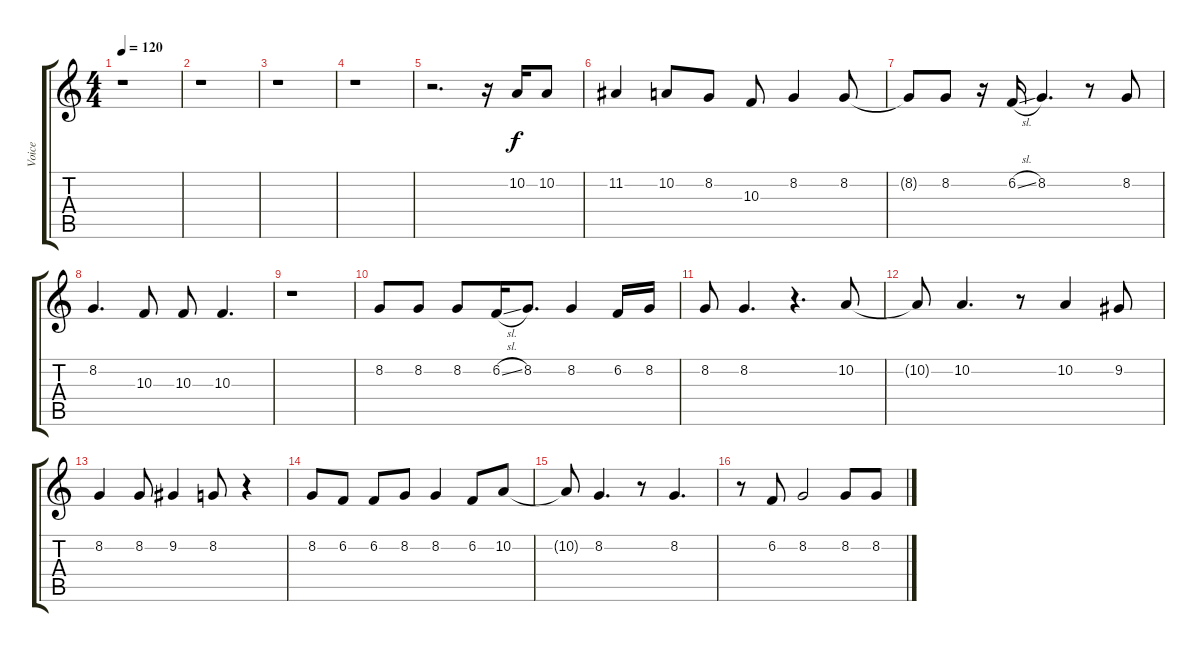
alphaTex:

\track ("Voice" "Voice") {instrument tenorsax}
\staff {score tabs}
\tuning (E4 B3 G3 D3 A2 E2) {hide}
\ts (4 4)
\tempo 120
\clef g2
\ks c
r.1{dy f} |
r.1 |
r.1 |
r.1 |
r.2{d} r.16 10.2.16 10.2.8 |
11.2.4 10.2.8 8.2.8 10.3.8 8.2.4 8.2.8 |
8.2{t}.8 8.2.8 r.16 6.2{sl}.16 8.2.4{d} r.8 8.2.8 |
8.2.4{d} 10.3.8 10.3.8 10.3.4{d} |
r.1 |
8.2.8 8.2.8 8.2.8 6.2{sl}.16 8.2.8{d} 8.2.4 6.2.16 8.2.16 |
8.2.8 8.2.4{d} r.4{d} 10.2.8 |
10.2{t}.8 10.2.4{d} r.8 10.2.4 9.2.8 |
8.2.4 8.2.8 9.2.4 8.2.8 r.4 |
8.2.8 6.2.8 6.2.8 8.2.8 8.2.4 6.2.8 10.2.8 |
10.2{t}.8 8.2.4{d} r.8 8.2.4{d} |
r.8 6.2.8 8.2.2 8.2.8 8.2.8
